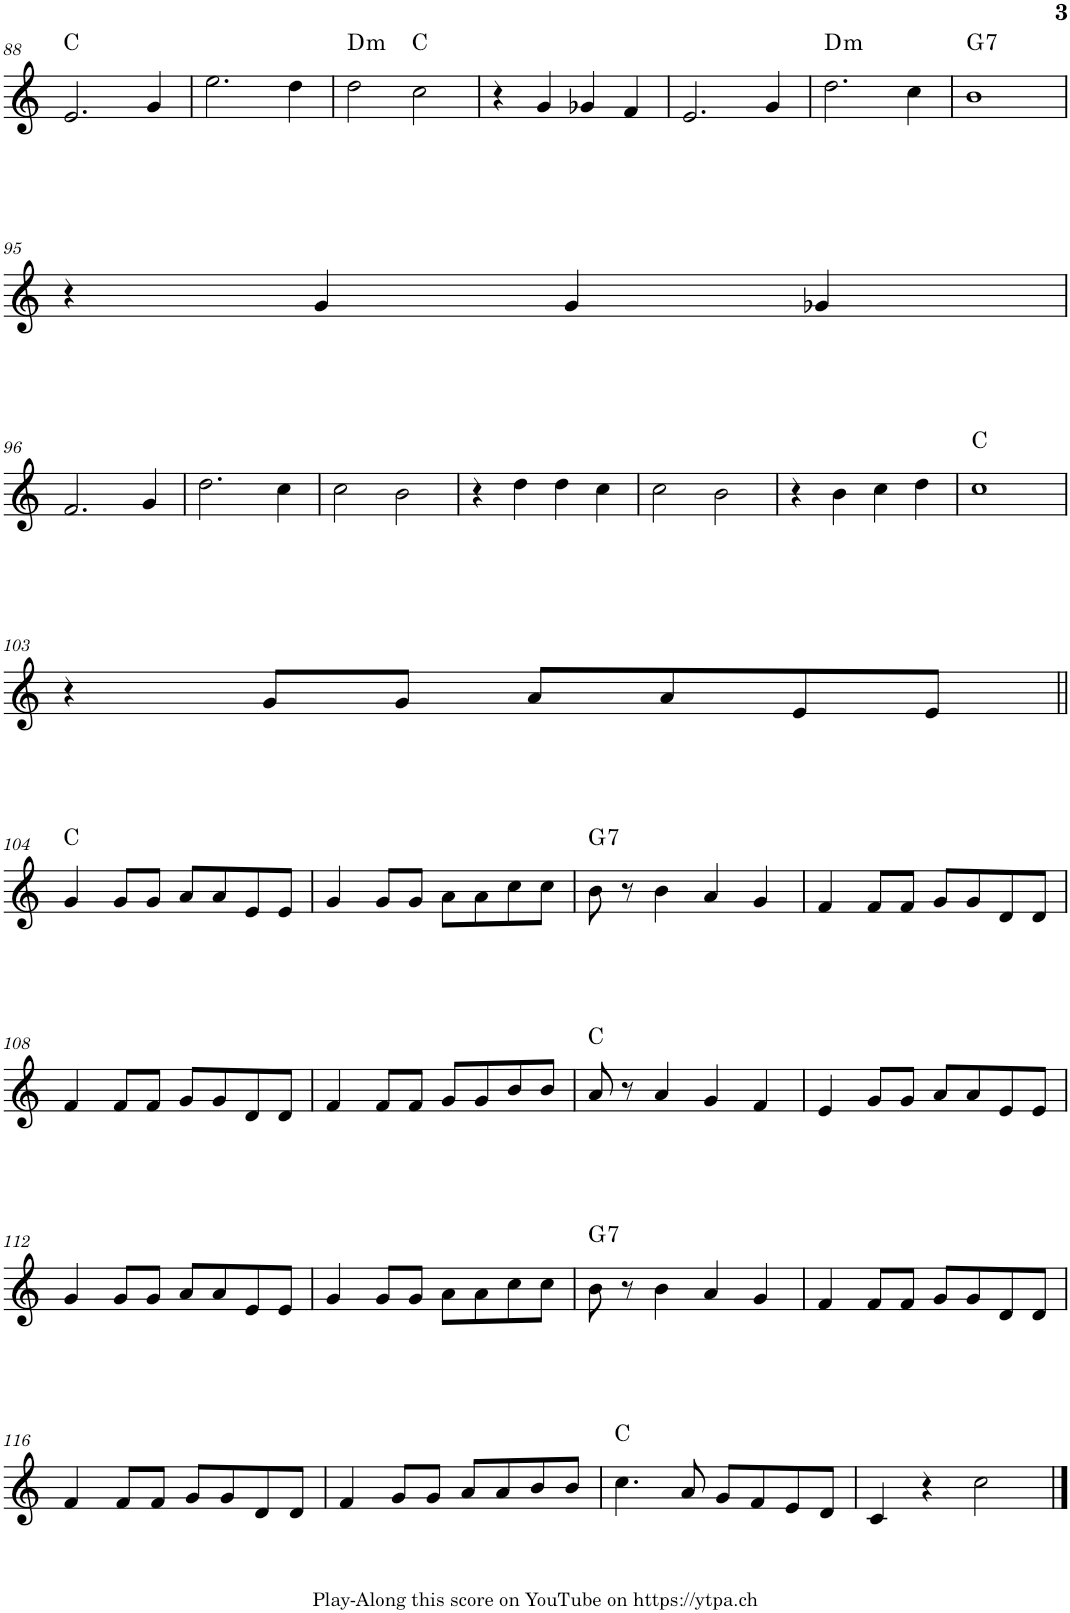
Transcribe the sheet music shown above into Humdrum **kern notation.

**kern	**harte
*part1	*part1
*staff1	*
*I"Piano	*
*I'Pno.	*
!!LO:PB:g=z
*clefG2	*
*k[]	*
*M4/4	*
=88	=88
2.e/	C:maj
4g/	.
=89	=89
2.ee\	.
4dd\	.
=90	=90
!	!LO:H:kt=m
2dd\	D:min
2cc\	C:maj
=91	=91
4r	.
4g/	.
4g-X/	.
4f/	.
=92	=92
2.e/	.
4g/	.
=93	=93
!	!LO:H:kt=m
2.dd\	D:min
4cc\	.
=94	=94
!	!LO:H:kt=7
1b	G:7
!!LO:LB:g=z
=95	=95
4r	.
4g/	.
4g/	.
4g-X/	.
!!LO:LB:g=z
=96	=96
2.f/	.
4g/	.
=97	=97
2.dd\	.
4cc\	.
=98	=98
2cc\	.
2b\	.
=99	=99
4r	.
4dd\	.
4dd\	.
4cc\	.
=100	=100
2cc\	.
2b\	.
=101	=101
4r	.
4b\	.
4cc\	.
4dd\	.
=102	=102
1cc	C:maj
!!LO:LB:g=z
=103	=103
4r	.
8g/L	.
8g/J	.
8a/L	.
8a/	.
8e/	.
8e/J	.
!!LO:LB:g=z
=104||	=104||
4g/	C:maj
8g/L	.
8g/J	.
8a/L	.
8a/	.
8e/	.
8e/J	.
=105	=105
4g/	.
8g/L	.
8g/J	.
8a\L	.
8a\	.
8cc\	.
8cc\J	.
=106	=106
!	!LO:H:kt=7
8b\	G:7
8r	.
4b\	.
4a/	.
4g/	.
=107	=107
4f/	.
8f/L	.
8f/J	.
8g/L	.
8g/	.
8d/	.
8d/J	.
!!LO:LB:g=z
=108	=108
4f/	.
8f/L	.
8f/J	.
8g/L	.
8g/	.
8d/	.
8d/J	.
=109	=109
4f/	.
8f/L	.
8f/J	.
8g/L	.
8g/	.
8b/	.
8b/J	.
=110	=110
8a/	C:maj
8r	.
4a/	.
4g/	.
4f/	.
=111	=111
4e/	.
8g/L	.
8g/J	.
8a/L	.
8a/	.
8e/	.
8e/J	.
!!LO:LB:g=z
=112	=112
4g/	.
8g/L	.
8g/J	.
8a/L	.
8a/	.
8e/	.
8e/J	.
=113	=113
4g/	.
8g/L	.
8g/J	.
8a\L	.
8a\	.
8cc\	.
8cc\J	.
=114	=114
!	!LO:H:kt=7
8b\	G:7
8r	.
4b\	.
4a/	.
4g/	.
=115	=115
4f/	.
8f/L	.
8f/J	.
8g/L	.
8g/	.
8d/	.
8d/J	.
!!LO:LB:g=z
=116	=116
4f/	.
8f/L	.
8f/J	.
8g/L	.
8g/	.
8d/	.
8d/J	.
=117	=117
4f/	.
8g/L	.
8g/J	.
8a/L	.
8a/	.
8b/	.
8b/J	.
=118	=118
4.cc\	C:maj
8a/	.
8g/L	.
8f/	.
8e/	.
8d/J	.
=119	=119
4c/	.
4r	.
2cc\	.
==	==
*-	*-
